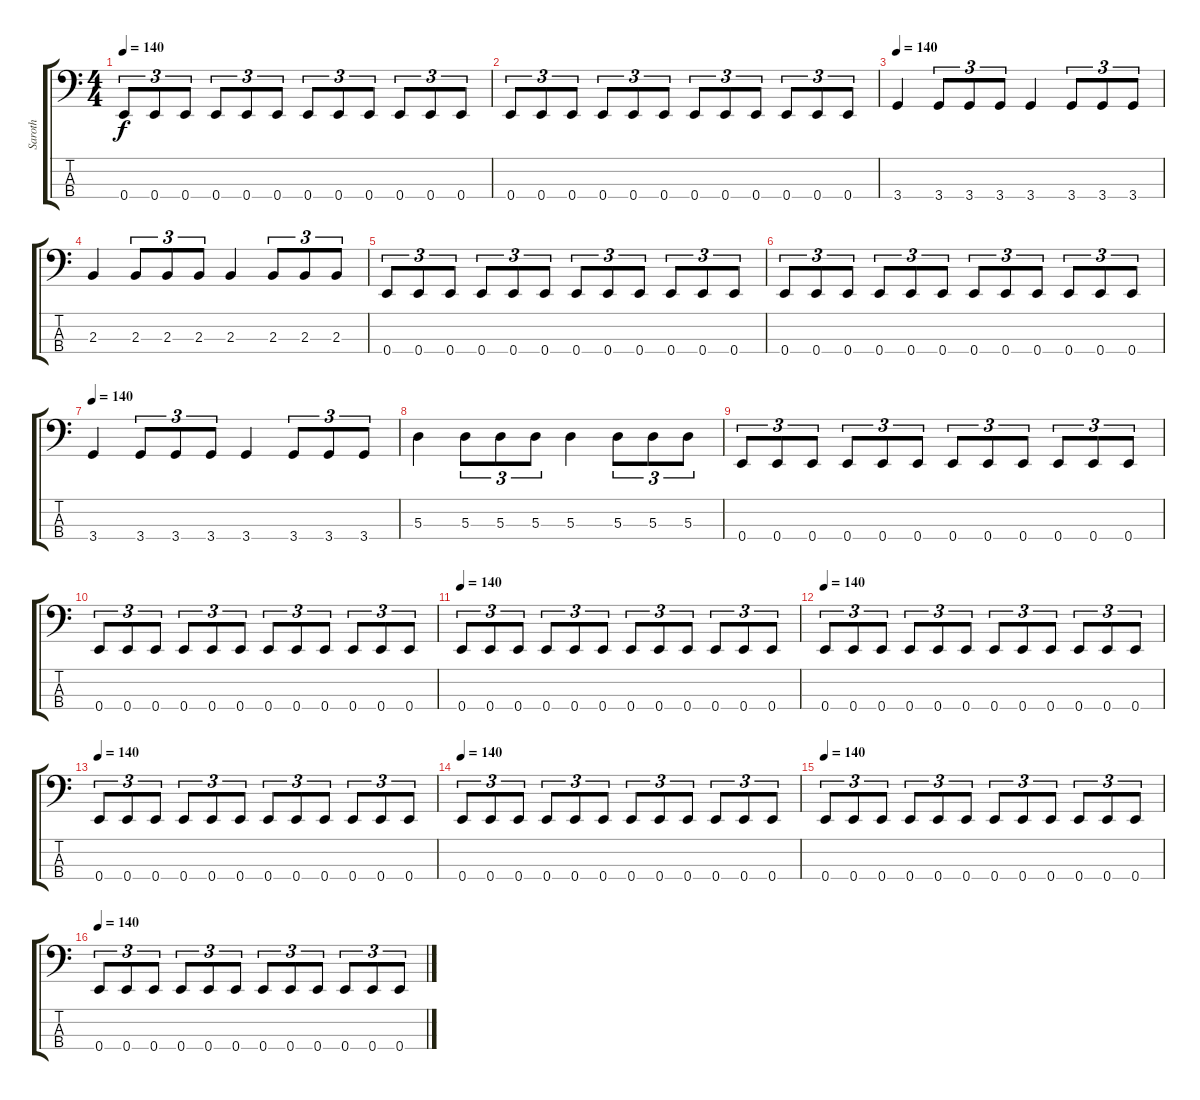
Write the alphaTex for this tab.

\track ("Saroth" "Saroth") {instrument electricbassfinger}
\staff {score tabs}
\tuning (G2 D2 A1 E1) {hide}
\ts (4 4)
\tempo 140
\clef f4
\ks c
0.4.8{tu (3 2) dy f} 0.4.8{tu (3 2)} 0.4.8{tu (3 2)} 0.4.8{tu (3 2)} 0.4.8{tu (3 2)} 0.4.8{tu (3 2)} 0.4.8{tu (3 2)} 0.4.8{tu (3 2)} 0.4.8{tu (3 2)} 0.4.8{tu (3 2)} 0.4.8{tu (3 2)} 0.4.8{tu (3 2)} |
0.4.8{tu (3 2)} 0.4.8{tu (3 2)} 0.4.8{tu (3 2)} 0.4.8{tu (3 2)} 0.4.8{tu (3 2)} 0.4.8{tu (3 2)} 0.4.8{tu (3 2)} 0.4.8{tu (3 2)} 0.4.8{tu (3 2)} 0.4.8{tu (3 2)} 0.4.8{tu (3 2)} 0.4.8{tu (3 2)} |
\tempo 140
3.4.4 3.4.8{tu (3 2)} 3.4.8{tu (3 2)} 3.4.8{tu (3 2)} 3.4.4 3.4.8{tu (3 2)} 3.4.8{tu (3 2)} 3.4.8{tu (3 2)} |
2.3.4 2.3.8{tu (3 2)} 2.3.8{tu (3 2)} 2.3.8{tu (3 2)} 2.3.4 2.3.8{tu (3 2)} 2.3.8{tu (3 2)} 2.3.8{tu (3 2)} |
0.4.8{tu (3 2)} 0.4.8{tu (3 2)} 0.4.8{tu (3 2)} 0.4.8{tu (3 2)} 0.4.8{tu (3 2)} 0.4.8{tu (3 2)} 0.4.8{tu (3 2)} 0.4.8{tu (3 2)} 0.4.8{tu (3 2)} 0.4.8{tu (3 2)} 0.4.8{tu (3 2)} 0.4.8{tu (3 2)} |
0.4.8{tu (3 2)} 0.4.8{tu (3 2)} 0.4.8{tu (3 2)} 0.4.8{tu (3 2)} 0.4.8{tu (3 2)} 0.4.8{tu (3 2)} 0.4.8{tu (3 2)} 0.4.8{tu (3 2)} 0.4.8{tu (3 2)} 0.4.8{tu (3 2)} 0.4.8{tu (3 2)} 0.4.8{tu (3 2)} |
\tempo 140
3.4.4 3.4.8{tu (3 2)} 3.4.8{tu (3 2)} 3.4.8{tu (3 2)} 3.4.4 3.4.8{tu (3 2)} 3.4.8{tu (3 2)} 3.4.8{tu (3 2)} |
5.3.4 5.3.8{tu (3 2)} 5.3.8{tu (3 2)} 5.3.8{tu (3 2)} 5.3.4 5.3.8{tu (3 2)} 5.3.8{tu (3 2)} 5.3.8{tu (3 2)} |
0.4.8{tu (3 2)} 0.4.8{tu (3 2)} 0.4.8{tu (3 2)} 0.4.8{tu (3 2)} 0.4.8{tu (3 2)} 0.4.8{tu (3 2)} 0.4.8{tu (3 2)} 0.4.8{tu (3 2)} 0.4.8{tu (3 2)} 0.4.8{tu (3 2)} 0.4.8{tu (3 2)} 0.4.8{tu (3 2)} |
0.4.8{tu (3 2)} 0.4.8{tu (3 2)} 0.4.8{tu (3 2)} 0.4.8{tu (3 2)} 0.4.8{tu (3 2)} 0.4.8{tu (3 2)} 0.4.8{tu (3 2)} 0.4.8{tu (3 2)} 0.4.8{tu (3 2)} 0.4.8{tu (3 2)} 0.4.8{tu (3 2)} 0.4.8{tu (3 2)} |
\tempo 140
0.4.8{tu (3 2)} 0.4.8{tu (3 2)} 0.4.8{tu (3 2)} 0.4.8{tu (3 2)} 0.4.8{tu (3 2)} 0.4.8{tu (3 2)} 0.4.8{tu (3 2)} 0.4.8{tu (3 2)} 0.4.8{tu (3 2)} 0.4.8{tu (3 2)} 0.4.8{tu (3 2)} 0.4.8{tu (3 2)} |
\tempo 140
0.4.8{tu (3 2)} 0.4.8{tu (3 2)} 0.4.8{tu (3 2)} 0.4.8{tu (3 2)} 0.4.8{tu (3 2)} 0.4.8{tu (3 2)} 0.4.8{tu (3 2)} 0.4.8{tu (3 2)} 0.4.8{tu (3 2)} 0.4.8{tu (3 2)} 0.4.8{tu (3 2)} 0.4.8{tu (3 2)} |
\tempo 140
0.4.8{tu (3 2)} 0.4.8{tu (3 2)} 0.4.8{tu (3 2)} 0.4.8{tu (3 2)} 0.4.8{tu (3 2)} 0.4.8{tu (3 2)} 0.4.8{tu (3 2)} 0.4.8{tu (3 2)} 0.4.8{tu (3 2)} 0.4.8{tu (3 2)} 0.4.8{tu (3 2)} 0.4.8{tu (3 2)} |
\tempo 140
0.4.8{tu (3 2)} 0.4.8{tu (3 2)} 0.4.8{tu (3 2)} 0.4.8{tu (3 2)} 0.4.8{tu (3 2)} 0.4.8{tu (3 2)} 0.4.8{tu (3 2)} 0.4.8{tu (3 2)} 0.4.8{tu (3 2)} 0.4.8{tu (3 2)} 0.4.8{tu (3 2)} 0.4.8{tu (3 2)} |
\tempo 140
0.4.8{tu (3 2)} 0.4.8{tu (3 2)} 0.4.8{tu (3 2)} 0.4.8{tu (3 2)} 0.4.8{tu (3 2)} 0.4.8{tu (3 2)} 0.4.8{tu (3 2)} 0.4.8{tu (3 2)} 0.4.8{tu (3 2)} 0.4.8{tu (3 2)} 0.4.8{tu (3 2)} 0.4.8{tu (3 2)} |
\tempo 140
0.4.8{tu (3 2)} 0.4.8{tu (3 2)} 0.4.8{tu (3 2)} 0.4.8{tu (3 2)} 0.4.8{tu (3 2)} 0.4.8{tu (3 2)} 0.4.8{tu (3 2)} 0.4.8{tu (3 2)} 0.4.8{tu (3 2)} 0.4.8{tu (3 2)} 0.4.8{tu (3 2)} 0.4.8{tu (3 2)}
